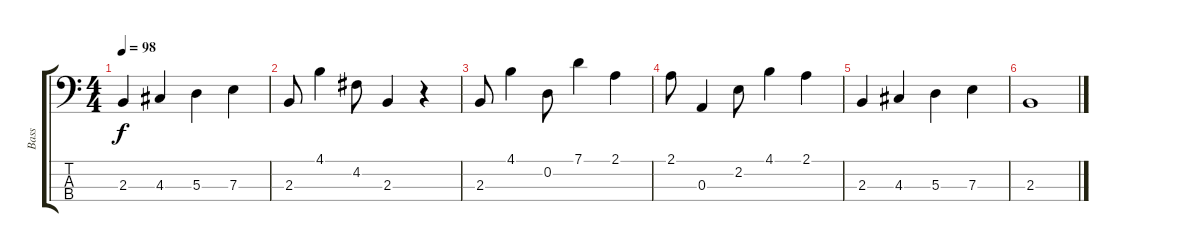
\track ("Bass" "Bass") {instrument electricbasspick}
\staff {score tabs}
\tuning (G2 D2 A1 E1) {hide}
\ts (4 4)
\tempo 98
\clef f4
\ks c
2.3.4{dy f} 4.3.4 5.3.4 7.3.4 |
2.3.8 4.1.4 4.2.8 2.3.4 r.4 |
2.3.8 4.1.4 0.2.8 7.1.4 2.1.4 |
2.1.8 0.3.4 2.2.8 4.1.4 2.1.4 |
2.3.4 4.3.4 5.3.4 7.3.4 |
2.3.1
